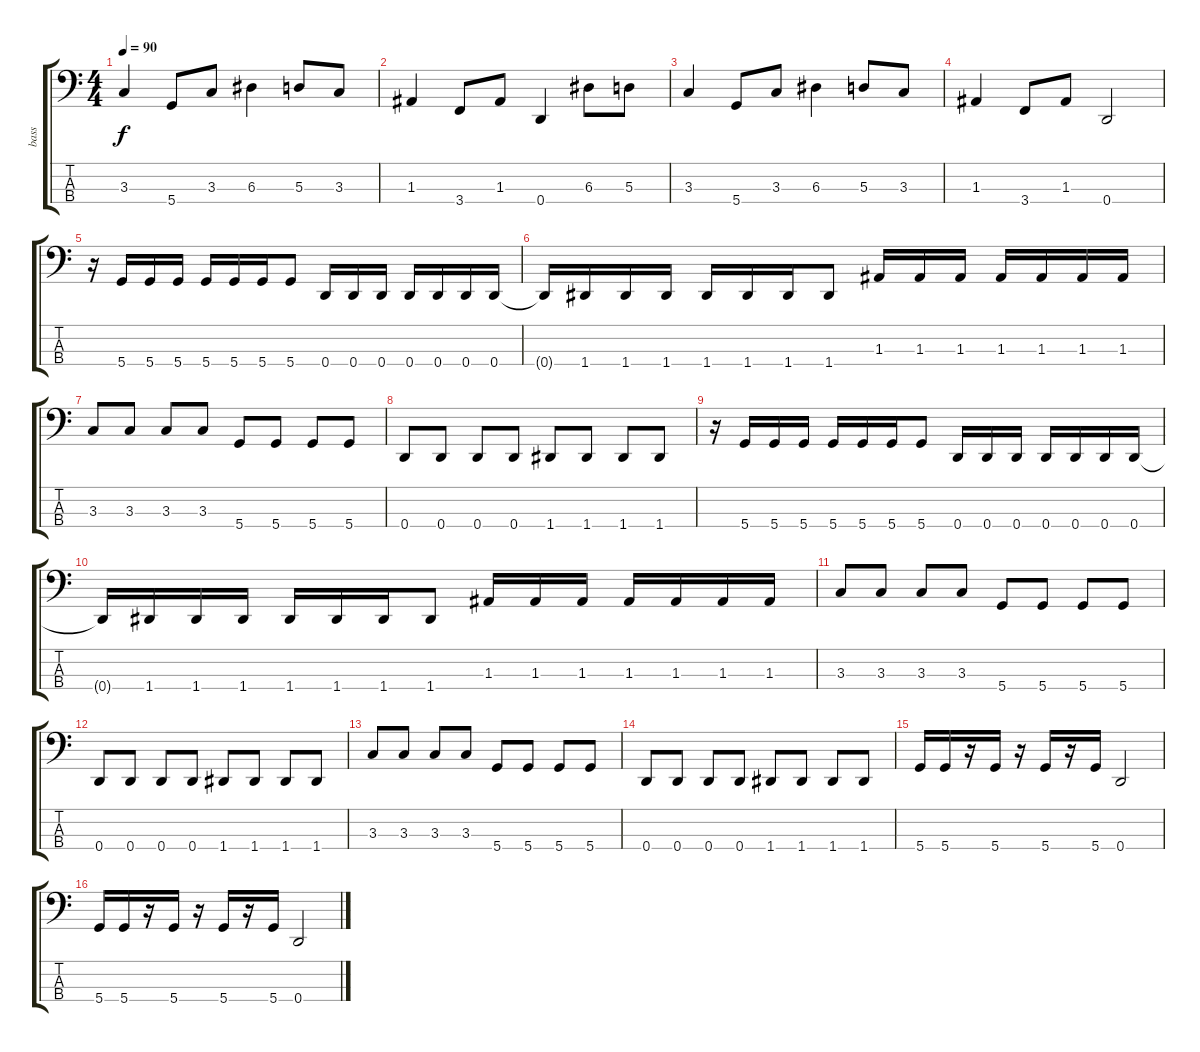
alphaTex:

\track ("bass" "bass") {instrument electricbasspick}
\staff {score tabs}
\tuning (G2 D2 A1 D1) {hide}
\ts (4 4)
\tempo 90
\clef f4
\ks c
3.3.4{dy f} 5.4.8 3.3.8 6.3.4 5.3.8 3.3.8 |
1.3.4 3.4.8 1.3.8 0.4.4 6.3.8 5.3.8 |
3.3.4 5.4.8 3.3.8 6.3.4 5.3.8 3.3.8 |
1.3.4 3.4.8 1.3.8 0.4.2 |
r.16 5.4.16 5.4.16 5.4.16 5.4.16 5.4.16 5.4.16 5.4.8 0.4.16 0.4.16 0.4.16 0.4.16 0.4.16 0.4.16 0.4.16 |
0.4{t}.16 1.4.16 1.4.16 1.4.16 1.4.16 1.4.16 1.4.16 1.4.8 1.3.16 1.3.16 1.3.16 1.3.16 1.3.16 1.3.16 1.3.16 |
3.3.8 3.3.8 3.3.8 3.3.8 5.4.8 5.4.8 5.4.8 5.4.8 |
0.4.8 0.4.8 0.4.8 0.4.8 1.4.8 1.4.8 1.4.8 1.4.8 |
r.16 5.4.16 5.4.16 5.4.16 5.4.16 5.4.16 5.4.16 5.4.8 0.4.16 0.4.16 0.4.16 0.4.16 0.4.16 0.4.16 0.4.16 |
0.4{t}.16 1.4.16 1.4.16 1.4.16 1.4.16 1.4.16 1.4.16 1.4.8 1.3.16 1.3.16 1.3.16 1.3.16 1.3.16 1.3.16 1.3.16 |
3.3.8 3.3.8 3.3.8 3.3.8 5.4.8 5.4.8 5.4.8 5.4.8 |
0.4.8 0.4.8 0.4.8 0.4.8 1.4.8 1.4.8 1.4.8 1.4.8 |
3.3.8 3.3.8 3.3.8 3.3.8 5.4.8 5.4.8 5.4.8 5.4.8 |
0.4.8 0.4.8 0.4.8 0.4.8 1.4.8 1.4.8 1.4.8 1.4.8 |
5.4.16 5.4.16 r.16 5.4.16 r.16 5.4.16 r.16 5.4.16 0.4.2 |
5.4.16 5.4.16 r.16 5.4.16 r.16 5.4.16 r.16 5.4.16 0.4.2
